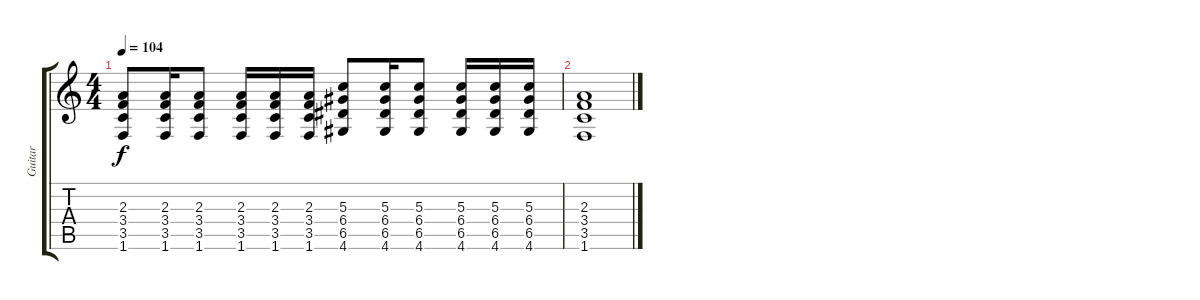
\track ("Guitar" "Guitar") {instrument overdrivenguitar}
\staff {score tabs}
\tuning (E4 B3 G3 D3 A2 E2) {hide}
\ts (4 4)
\tempo 104
\clef g2
\ks c
(2.3 3.4 3.5 1.6).8{dy f} (2.3 3.4 3.5 1.6).16 (2.3 3.4 3.5 1.6).8 (2.3 3.4 3.5 1.6).16 (2.3 3.4 3.5 1.6).16 (2.3 3.4 3.5 1.6).16 (5.3 6.4 6.5 4.6).8 (5.3 6.4 6.5 4.6).16 (5.3 6.4 6.5 4.6).8 (5.3 6.4 6.5 4.6).16 (5.3 6.4 6.5 4.6).16 (5.3 6.4 6.5 4.6).16 |
(2.3 3.4 3.5 1.6).1
